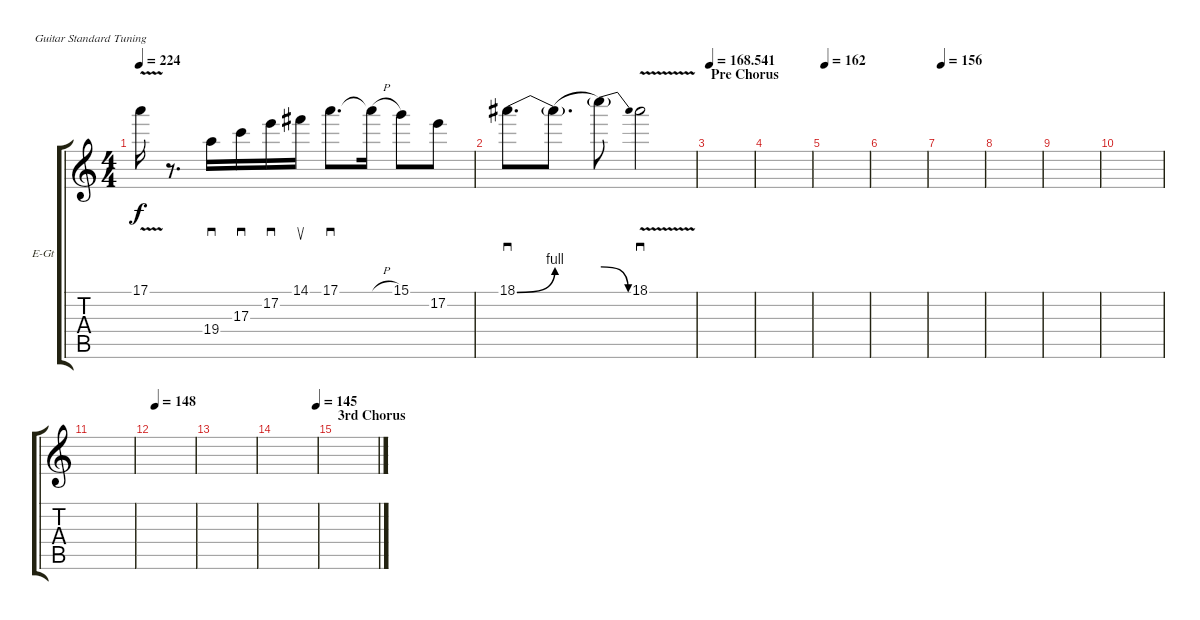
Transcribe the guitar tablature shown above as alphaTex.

\bracketExtendMode groupsimilarinstruments
\firstSystemTrackNameOrientation horizontal
\otherSystemsTrackNameOrientation horizontal
\track ("Lead Harmony" "E-Gt") {instrument distortionguitar}
\staff {score tabs}
\tuning (E4 B3 G3 D3 A2 E2)
\ts (4 4)
\tempo 224
\clef g2
\ks c
17.1{v t}.16{dy f} r.8{d} 19.4.16{sd} 17.3.16{sd} 17.2.16{sd} 14.1.16{su} 17.1.8{d sd} 17.1{h t}.16 15.1.8 17.2.8 |
18.1{be (bend 0 0 15 4)}.8{d sd} 18.1{be (hold 0 0 60 0) t}.8{d} 18.1{be (release 0 4 15 0) t}.8 18.1{v}.2{sd} |
\section ("" "Pre Chorus")
\tempo
168.541 |
|
\tempo 162
|
|
\tempo (156 0.03125)
|
|
|
|
|
\tempo (148 0.03125)
|
|
\tempo (145 1)
|
\section ("" "3rd Chorus")
